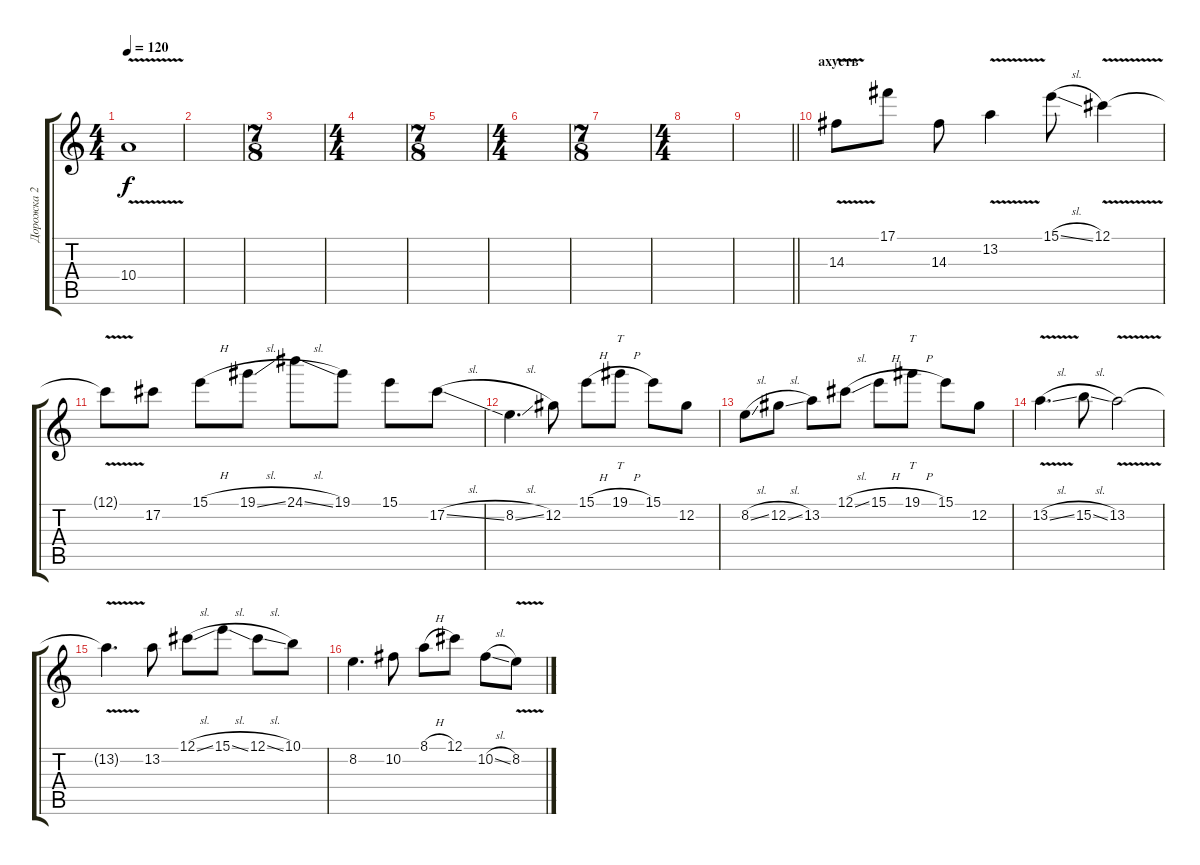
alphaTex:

\track ("Дорожка 2" "Дорожка 2") {instrument distortionguitar}
\staff {score tabs}
\tuning (Db4 Ab3 E3 B2 Gb2 B1) {hide}
\ts (4 4)
\tempo 120
\clef g2
\ks c
10.4{v t}.1{dy f} |
|
\ts (7 8)
|
\ts (4 4)
|
\ts (7 8)
|
\ts (4 4)
|
\ts (7 8)
|
\ts (4 4)
|
\barLineRight lightlight
|
\section ("" "ахуеть")
14.3{v}.8 17.1.8 14.3.8 13.2{v}.4 15.1{sl}.8 12.1{v}.4 |
12.1{t}.8 17.2.8 15.1{h}.8 19.1{sl}.8 24.1{sl}.8 19.1.8 15.1.8 17.2{sl}.8 |
8.2{sl}.4{d} 12.2.8 15.1{h}.8 19.1{h}.8{tt} 15.1.8 12.2.8 |
8.2{sl}.8 12.2{sl}.8 13.2.8 12.1{sl}.8 15.1{h}.8 19.1{h}.8{tt} 15.1.8 12.2.8 |
13.2{v sl}.4{d} 15.2{sl}.8 13.2{v}.2 |
13.2{t}.4{d} 13.2.8 12.1{sl}.8 15.1{sl}.8 12.1{sl}.8 10.1.8 |
8.2.4{d} 10.2.8 8.1{h}.8 12.1.8 10.2{sl}.8 8.2{v}.8
